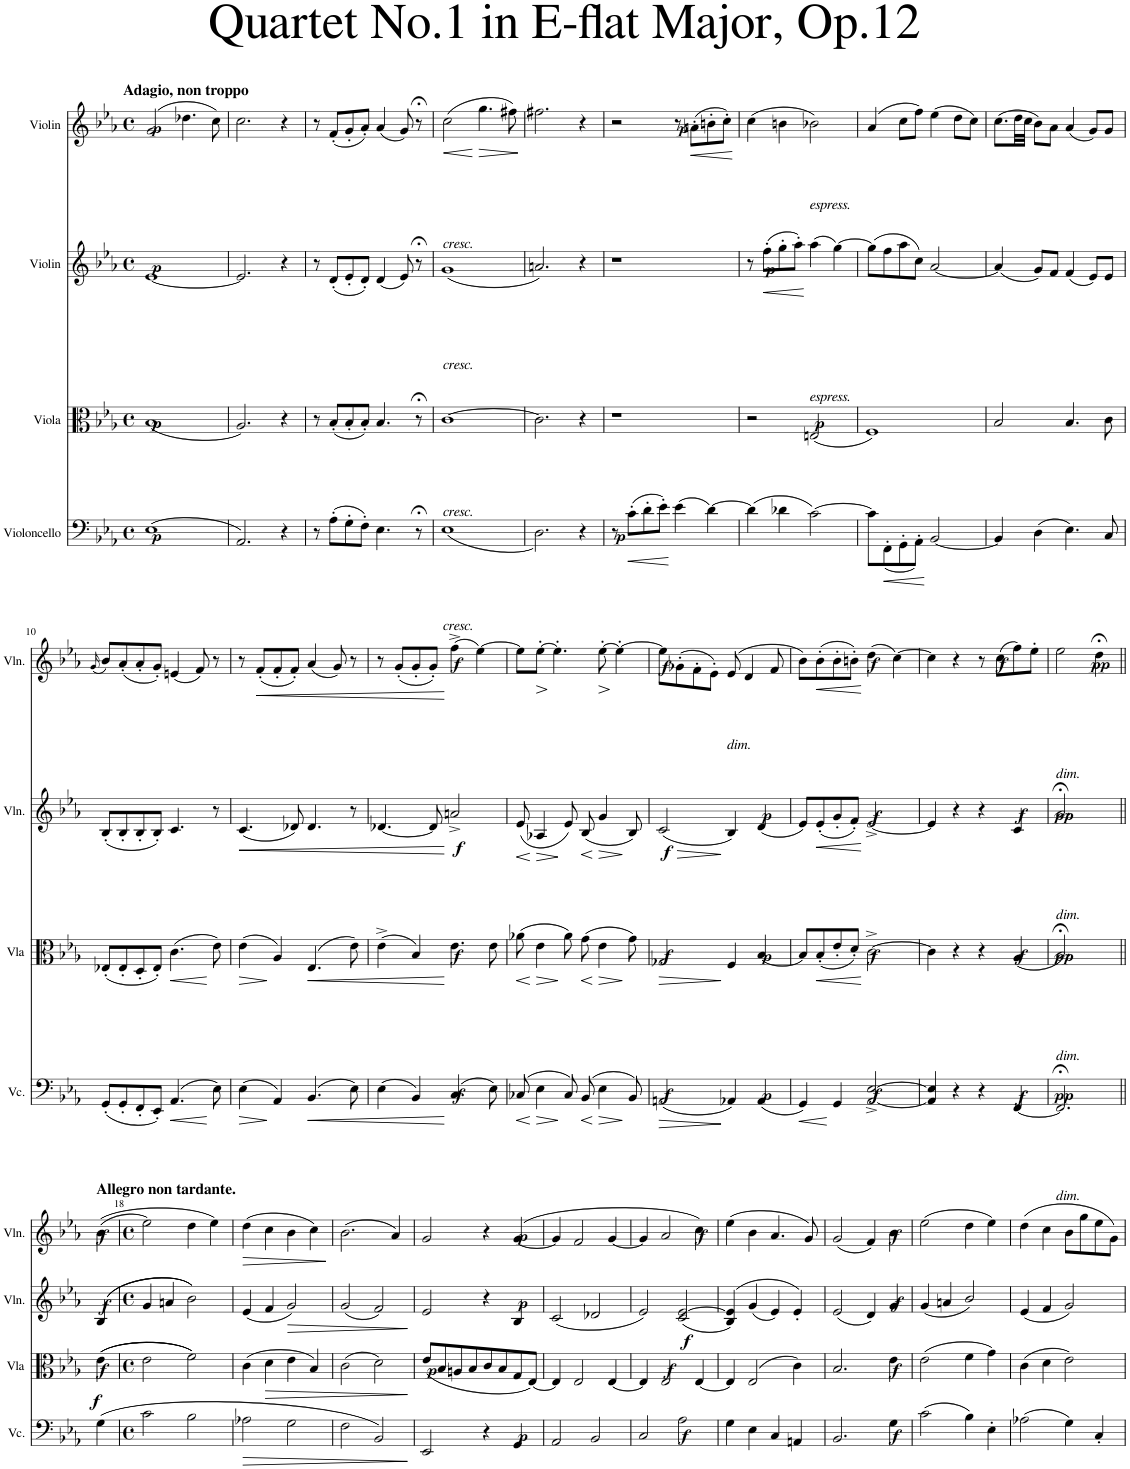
**kern	**dynam	**kern	**dynam	**kern	**dynam	**kern	**dynam
*part4	*part4	*part3	*part3	*part2	*part2	*part1	*part1
*staff4	*staff4	*staff3	*staff3	*staff2	*staff2	*staff1	*staff1
*I"Violoncello	*	*I"Viola	*	*I"Violin	*	*I"Violin	*
*I'Vc.	*	*I'Vla	*	*I'Vln.	*	*I'Vln.	*
*clefF4	*	*clefC3	*	*clefG2	*	*clefG2	*
*k[b-e-a-]	*	*k[b-e-a-]	*	*k[b-e-a-]	*	*k[b-e-a-]	*
*M4/4	*	*M4/4	*	*M4/4	*	*M4/4	*
*met(c)	*	*met(c)	*	*met(c)	*	*met(c)	*
=1	=1	=1	=1	=1	=1	=1	=1
!	!	!	!	!	!	!LO:TX:a:B:t=Adagio, non troppo	!
!	!LO:DY:a	!	!LO:DY:a	!	!LO:DY:a	!	!LO:DY:a
(>1E-	p	(<1B-	p	[1e-	p	(>2g/	p
.	.	.	.	.	.	4.dd-X\	.
.	.	.	.	.	.	8cc\)	.
=2	=2	=2	=2	=2	=2	=2	=2
2.AA-/)	.	2.A-/)	.	2.e-/]	.	2.cc\	.
4r	.	4r	.	4r	.	4r	.
=3	=3	=3	=3	=3	=3	=3	=3
8r	.	8r	.	8r	.	8r	.
(>8A-'\L	.	(<8B-'/L	.	(<8d'/L	.	(<8f'/L	.
8G'\	.	8B-'/	.	8e-'/	.	8g'/	.
8F'\J)	.	8B-'/J)	.	8d'/J)	.	8a-'/J)	.
4.E-\	.	4.B-/	.	(<4d/	.	(<4a-/	.
.	.	.	.	8e-/)	.	8g/)	.
8r;<	.	8r;<	.	8r;<	.	8r;<	.
=4	=4	=4	=4	=4	=4	=4	=4
!	!	!	!	!	!	!LO:TX:b:i:t=cresc.	!
!	!	!	!	!LO:TX:b:i:t=cresc.	!	!	!
!	!	!LO:TX:b:i:t=cresc.	!	!	!	!	!
!LO:TX:b:i:t=cresc.	!	!	!	!	!	!	!
!	!	!	!	!	!	!	!LO:HP:b
(<1E-	.	[1c	.	(<1g	.	(>2cc\	<
!	!	!	!	!	!	!	!LO:HP:n=1:b
.	.	.	.	.	.	4.gg\	[ >
.	.	.	.	.	.	8ff#X\)	.
.	.	.	.	.	.	.	]
=5	=5	=5	=5	=5	=5	=5	=5
2.D\)	.	2.c\]	.	2.an/)	.	2.ff#X\	.
4r	.	4r	.	4r	.	4r	.
=6	=6	=6	=6	=6	=6	=6	=6
!	!LO:DY:a	!	!	!	!	!	!
8r	p	1r	.	1r	.	2r	.
!	!LO:HP:b	!	!	!	!	!	!
(>8c'\L	<	.	.	.	.	.	.
8d'\	.	.	.	.	.	.	.
8e-'\J)	.	.	.	.	.	.	.
!	!	!	!	!	!	!	!LO:DY:a
(>4e-\	[	.	.	.	.	8r	p
!	!	!	!	!	!	!	!LO:HP:b
.	.	.	.	.	.	(>8an'\L	<
[4d\)	.	.	.	.	.	8bn'\	.
.	.	.	.	.	.	8cc'\J)	.
.	.	.	.	.	.	.	[
=7	=7	=7	=7	=7	=7	=7	=7
(>4d\]	.	2r	.	8r	.	(>4cc\	.
!	!	!	!	!	!LO:HP:b	!	!
!	!	!	!	!	!LO:DY:n=1:a	!	!
.	.	.	.	(>8ff'\L	< p	.	.
4d-X\	.	.	.	8gg'\	.	4bn\	.
.	.	.	.	8aa-'\J)	.	.	.
!	!	!	!	!	!	!LO:TX:b:i:t=espress.	!
!	!	!	!	!LO:TX:b:i:t=espress.	!	!	!
!	!	!	!LO:DY:a	!	!	!	!
[2c\)	.	(<2En/	p	(>4aa-\	[	2b-X\)	.
.	.	.	.	[4gg\)	.	.	.
=8	=8	=8	=8	=8	=8	=8	=8
8c\L]	.	1F)	.	(>8gg\L]	.	(>4a-/	.
!	!LO:HP:b	!	!	!	!	!	!
(<8FF'\	<	.	.	8ff\	.	.	.
8GG'\	.	.	.	8aa-\	.	8cc\L	.
8AA-'\J)	.	.	.	8cc\J)	.	8ff\J)	.
[2BB-/	[	.	.	[2a-/	.	(>4ee-\	.
.	.	.	.	.	.	8dd\L	.
.	.	.	.	.	.	8cc\J)	.
=9	=9	=9	=9	=9	=9	=9	=9
4BB-/]	.	2B-/	.	(<4a-/]	.	(>8.cc\L	.
.	.	.	.	.	.	32dd\LL	.
.	.	.	.	.	.	32cc\JJJ	.
(>4D\	.	.	.	8g/L)	.	8b-\L)	.
.	.	.	.	8f/J	.	8a-\J	.
4.E-\)	.	4.B-/	.	(<4f/	.	(<4a-/	.
.	.	.	.	8e-/L)	.	8g/L)	.
8C/	.	8c\	.	8e-/J	.	8g/J	.
!!LO:LB:g=z
=10	=10	=10	=10	=10	=10	=10	=10
.	.	.	.	.	.	(<16qg/	.
(<8GG'/L	.	(<8E-X'/L	.	(<8B-'/L	.	8b-/L)	.
8GG'/	.	8E-'/	.	8B-'/	.	(<8a-'/	.
8FF'/	.	8D'/	.	8B-'/	.	8a-'/	.
8EE-'/J)	.	8E-'/J)	.	8B-'/J)	.	8g'/J)	.
!	!LO:HP:b	!	!LO:HP:b	!	!	!	!
(>4.AA-/	<	(>4.c\	<	4.c/	.	(<4en/	.
.	.	.	.	.	.	8f/)	.
8E-\)	[	8e-\)	[	8r	.	8r	.
=11	=11	=11	=11	=11	=11	=11	=11
!	!LO:HP:b	!	!LO:HP:b	!	!LO:HP:b	!	!
(>4E-\	>	(>4e-\	>	(<4.c/	<	8r	.
!	!	!	!	!	!	!	!LO:HP:b
.	.	.	.	.	.	(<8f'/L	<
4AA-/)	]	4A-/)	]	.	.	8f'/	.
.	.	.	.	8d-X/)	.	8f'/J)	.
!	!LO:HP:b	!	!LO:HP:b	!	!	!	!
(>4.BB-/	<	(>4.E-/	<	4.d-/	.	(<4a-/	.
.	.	.	.	.	.	8g/)	.
8E-\)	.	8e-\)	.	8r	.	8r	.
=12	=12	=12	=12	=12	=12	=12	=12
(>4E-\	.	(>4e-^\	.	[4.d-X/	.	8r	.
.	.	.	.	.	.	(<8g'/L	.
4BB-/)	.	4B-/)	.	.	.	8g'/	.
.	.	.	.	8d-/]	.	8g'/J)	.
!	!LO:DY:n=1:a	!	!LO:DY:n=1:a	!	!LO:DY:n=1:b	!	!LO:DY:n=1:a
(>4.C/	[ f	4.e-\	[ f	2an^/	[ f	(>4ff^\	[ f
.	.	.	.	.	.	[4ee-\)	.
8E-\)	.	8e-\	.	.	.	.	.
=13	=13	=13	=13	=13	=13	=13	=13
!	!LO:HP:b	!	!LO:HP:b	!	!LO:HP:b	!	!
(>8C-X/	<	(>8a-X\	<	(<8e-/	<	8ee-\L]	.
!	!LO:HP:n=1:b	!	!LO:HP:n=1:b	!	!LO:HP:n=1:b	!	!LO:HP:b
4E-\	[ >	4e-\	[ >	4A-X/	[ >	[8ee-'\J	>
.	.	.	.	.	.	4.ee-'\]	]
8C-/)	]	8a-\)	]	8e-/)	]	.	.
!	!LO:HP:b	!	!LO:HP:b	!	!LO:HP:b	!	!
(>8BB-/	<	(>8g\	<	(<8B-/	<	.	.
!	!LO:HP:n=1:b	!	!LO:HP:n=1:b	!	!LO:HP:n=1:b	!	!LO:HP:b
4E-\	[ >	4e-\	[ >	4g/	[ >	[8ee-'\	>
.	.	.	.	.	.	4ee-'\_	]
8BB-/)	]	8g\)	]	8B-/)	]	.	.
=14	=14	=14	=14	=14	=14	=14	=14
!	!LO:HP:b	!	!LO:HP:b	!	!LO:HP:b	!	!
!	!LO:DY:n=1:a	!	!LO:DY:n=1:a	!	!LO:DY:n=1:b	!	!LO:DY:a
(<2AAn/	> f	2G-X/	> f	(<2c/	> f	8ee-\L]	f
.	.	.	.	.	.	(>8g-X'\	.
.	.	.	.	.	.	8f'\	.
.	.	.	.	.	.	8e-'\J)	.
!	!	!	!	!	!	!LO:TX:b:i:t=dim.	!
4AA-X/)	]	4F/	]	4B-/)	]	(>8e-/	.
.	.	.	.	.	.	4d/	.
!	!LO:DY:n=2:a	!	!LO:DY:n=2:a	!	!LO:DY:n=2:a	!	!
(<4AA-/	p	[4B-/	p	(<4d/	p	.	.
.	.	.	.	.	.	8f/	.
=15	=15	=15	=15	=15	=15	=15	=15
!	!LO:HP:b	!	!	!	!	!	!
4GG/)	<	8B-/L]	.	8e-/L)	.	8b-\L)	.
!	!	!	!LO:HP:b	!	!LO:HP:b	!	!LO:HP:b
.	.	(<8B-'/	<	(<8e-'/	<	(>8b-'\	<
4GG/	[	8e-'/	.	8g'/	.	8b-'\	.
.	.	8d'/J)	.	8f'/J)	.	8bn'\J)	.
!	!LO:DY:a	!	!LO:DY:n=1:a	!	!LO:DY:n=1:a	!	!LO:DY:n=1:a
[2AA-/^ [2E-/^	f	[2c^\	[ f	[2e-^/	[ f	(>4dd\	[ f
.	.	.	.	.	.	[4cc\)	.
=16	=16	=16	=16	=16	=16	=16	=16
4AA-/] 4E-/]	.	4c\]	.	4e-/]	.	4cc\]	.
4r	.	4r	.	4r	.	4r	.
4r	.	4r	.	4r	.	8r	.
!	!	!	!	!	!	!	!LO:DY:a
.	.	.	.	.	.	(>8cc\L	f
!	!LO:DY:a	!	!LO:DY:a	!	!LO:DY:a	!	!
[4FF/	f	(<4A-/	f	4c/	f	8ff\)	.
.	.	.	.	.	.	8ee-'\J	.
=17	=17	=17	=17	=17	=17	=17	=17
!	!	!	!	!	!	!LO:TX:b:i:t=dim.	!
!	!	!	!	!LO:TX:b:i:t=dim.	!	!	!
!	!	!LO:TX:b:i:t=dim.	!	!	!	!	!
!LO:TX:b:i:t=dim.	!	!	!	!	!	!	!
!	!LO:DY:a	!	!LO:DY:a	!	!LO:DY:a	!	!
2.FF;</]	pp	2.B-;</)	pp	2.a-;</	pp	2ee-\	.
!	!	!	!	!	!	!	!LO:DY:a
.	.	.	.	.	.	4dd;<\	pp
!!LO:LB:g=z
=17X1||	=17X1||	=17X1||	=17X1||	=17X1||	=17X1||	=17X1||	=17X1||
!	!	!	!	!	!	!LO:TX:a:B:t=Allegro non tardante.	!
!	!LO:DY:a	!	!LO:DY:a	!	!LO:DY:a	!	!LO:DY:a
(>4G\	f	(>(>4e-\	f	(>(>4B-/	f	(>(>4b-\	f
=18	=18	=18	=18	=18	=18	=18	=18
*M4/4	*	*M4/4	*	*M4/4	*	*M4/4	*
*met(c)	*	*met(c)	*	*met(c)	*	*met(c)	*
2c\	.	2e-\	.	4g/	.	2ee-\)	.
.	.	.	.	4an/	.	.	.
2B-\	.	2f\))	.	2b-\))	.	4dd\	.
.	.	.	.	.	.	4ee-\)	.
=19	=19	=19	=19	=19	=19	=19	=19
!	!LO:HP:b	!	!	!	!	!	!LO:HP:b
2A-X\	>	(>4c\	.	(<4e-/	.	(>4dd\	>
!	!	!	!LO:HP:b	!	!	!	!
.	.	4d\	>	4f/	.	4cc\	.
!	!	!	!	!	!LO:HP:b	!	!
2G\	.	4e-\	.	2g/)	>	4b-\	.
.	.	4B-/)	.	.	.	4cc\)	.
.	.	.	.	.	.	.	]
=20	=20	=20	=20	=20	=20	=20	=20
2F\	.	(>2c\	.	(<2g/	.	(>2.b-\	.
2BB-/)	.	2d\)	.	2f/)	.	.	.
.	.	.	.	.	.	4a-/)	.
.	]	.	]	.	]	.	.
=21	=21	=21	=21	=21	=21	=21	=21
!	!	!	!LO:DY:a	!	!	!	!
2EE-/	.	(<8e-/L	p	2e-/	.	2g/	.
.	.	8B-/	.	.	.	.	.
.	.	8An/	.	.	.	.	.
.	.	8B-/	.	.	.	.	.
4r	.	8c/	.	4r	.	4r	.
.	.	8B-/	.	.	.	.	.
!	!LO:DY:a	!	!	!	!LO:DY:a	!	!LO:DY:a
4GG/	p	8G/	.	4B-/	p	(>[4g/	p
.	.	[8E-/J)	.	.	.	.	.
=22	=22	=22	=22	=22	=22	=22	=22
2AA-/	.	4E-/]	.	(<2c/	.	4g/]	.
.	.	2E-/	.	.	.	2f/	.
2BB-/	.	.	.	2d-X/	.	.	.
.	.	[4E-/	.	.	.	[4g/	.
=23	=23	=23	=23	=23	=23	=23	=23
2C/	.	4E-/]	.	2e-/)	.	4g/]	.
!	!	!	!LO:DY:a	!	!	!	!
.	.	2E-/	f	.	.	2a-/	.
!	!LO:DY:a	!	!	!	!LO:DY:b	!	!
2A-\	f	.	.	(<2c/ [2e-/	f	.	.
!	!	!	!	!	!	!	!LO:DY:a
.	.	[4E-/	.	.	.	4cc\)	f
=24	=24	=24	=24	=24	=24	=24	=24
4G\	.	4E-/]	.	(>4B-/ 4e-/])	.	(>4ee-\	.
4E-\	.	(>2E-/	.	(<4g/	.	4b-\	.
4C/	.	.	.	4e-/)	.	4.a-/	.
4AAn/	.	4c\)	.	4e-'/)	.	.	.
.	.	.	.	.	.	8g/)	.
=25	=25	=25	=25	=25	=25	=25	=25
2.BB-/	.	2.B-/	.	(<2e-/	.	(<2g/	.
.	.	.	.	4d/)	.	4f/)	.
!	!LO:DY:a	!	!LO:DY:a	!	!LO:DY:a	!	!LO:DY:a
4G\	f	4e-\	f	4g/	f	4b-\	f
=26	=26	=26	=26	=26	=26	=26	=26
(>2c\	.	(>2e-\	.	(<4g/	.	(>2ee-\	.
.	.	.	.	4an/	.	.	.
4B-\)	.	4f\	.	2b-/)	.	4dd\	.
4E-'\	.	4g\)	.	.	.	4ee-\)	.
=27	=27	=27	=27	=27	=27	=27	=27
(>2A-X\	.	(>4c\	.	(<4e-/	.	(>4dd\	.
.	.	4d\	.	4f/	.	4cc\	.
4G\)	.	2e-\)	.	2g/)	.	8b-\L	.
.	.	.	.	.	.	8gg\	.
4C'/	.	.	.	.	.	8ee-\	.
.	.	.	.	.	.	8g\J)	.
=	=	=	=	=	=	=	=
*-	*-	*-	*-	*-	*-	*-	*-
